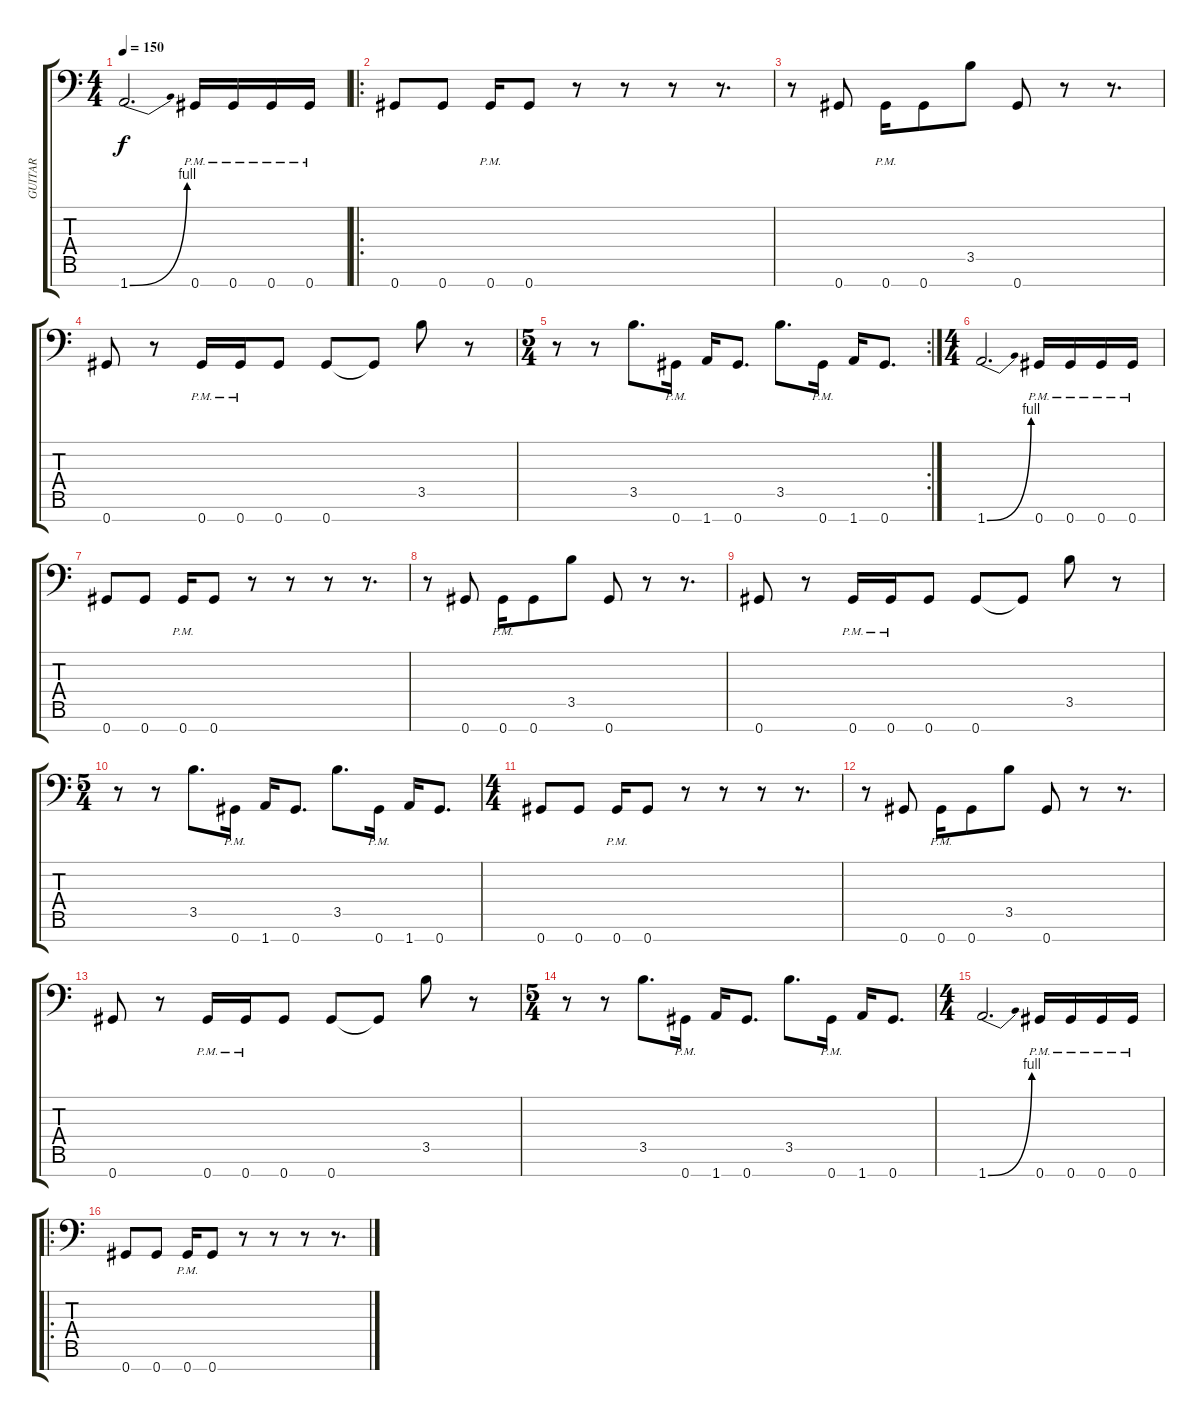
\track ("GUITAR" "GUITAR") {instrument distortionguitar}
\staff {score tabs}
\tuning (Eb4 Bb3 Gb3 Db3 Ab2 Eb2 Ab1) {hide}
\ts (4 4)
\tempo 150
\clef f4
\ks c
1.7{be (bend 0 0 60 4)}.2{d dy f} 0.7{pm}.16 0.7{pm}.16 0.7{pm}.16 0.7{pm}.16 |
\ro
0.7.8 0.7.8 0.7{pm}.16 0.7.8 r.8 r.8 r.8 r.8{d} |
r.8 0.7.8 0.7{pm}.16 0.7.8 3.5.8 0.7.8 r.8 r.8{d} |
0.7.8 r.8 0.7{pm}.16 0.7{pm}.16 0.7.8 0.7.8 0.7{t}.8 3.5.8 r.8 |
\rc 2
\ts (5 4)
r.8 r.8 3.5.8{d} 0.7{pm}.16 1.7.16 0.7.8{d} 3.5.8{d} 0.7{pm}.16 1.7.16 0.7.8{d} |
\ts (4 4)
1.7{be (bend 0 0 60 4)}.2{d} 0.7{pm}.16 0.7{pm}.16 0.7{pm}.16 0.7{pm}.16 |
0.7.8 0.7.8 0.7{pm}.16 0.7.8 r.8 r.8 r.8 r.8{d} |
r.8 0.7.8 0.7{pm}.16 0.7.8 3.5.8 0.7.8 r.8 r.8{d} |
0.7.8 r.8 0.7{pm}.16 0.7{pm}.16 0.7.8 0.7.8 0.7{t}.8 3.5.8 r.8 |
\ts (5 4)
r.8 r.8 3.5.8{d} 0.7{pm}.16 1.7.16 0.7.8{d} 3.5.8{d} 0.7{pm}.16 1.7.16 0.7.8{d} |
\ts (4 4)
0.7.8 0.7.8 0.7{pm}.16 0.7.8 r.8 r.8 r.8 r.8{d} |
r.8 0.7.8 0.7{pm}.16 0.7.8 3.5.8 0.7.8 r.8 r.8{d} |
0.7.8 r.8 0.7{pm}.16 0.7{pm}.16 0.7.8 0.7.8 0.7{t}.8 3.5.8 r.8 |
\ts (5 4)
r.8 r.8 3.5.8{d} 0.7{pm}.16 1.7.16 0.7.8{d} 3.5.8{d} 0.7{pm}.16 1.7.16 0.7.8{d} |
\ts (4 4)
1.7{be (bend 0 0 60 4)}.2{d} 0.7{pm}.16 0.7{pm}.16 0.7{pm}.16 0.7{pm}.16 |
\ro
0.7.8 0.7.8 0.7{pm}.16 0.7.8 r.8 r.8 r.8 r.8{d}
